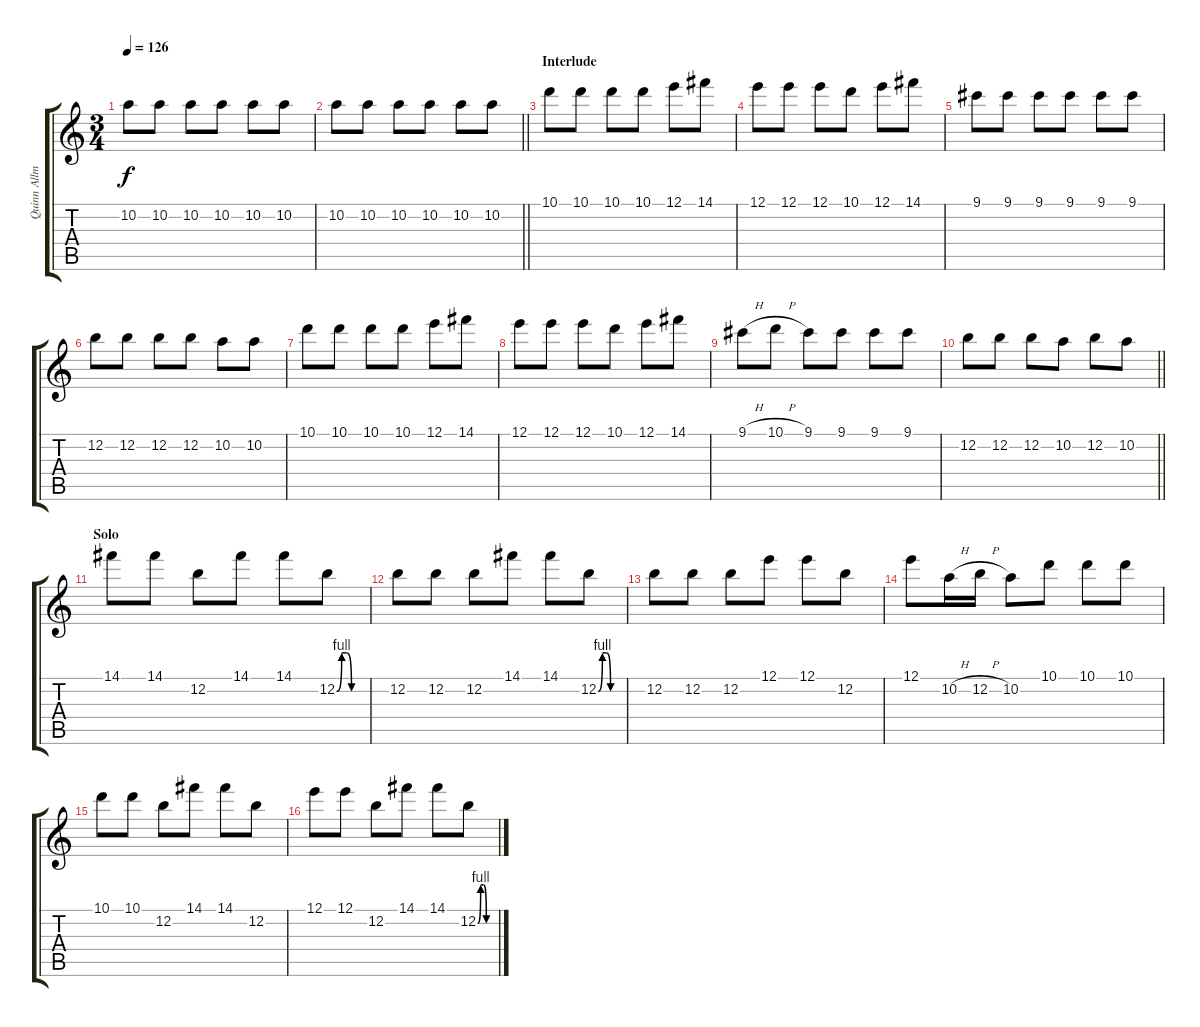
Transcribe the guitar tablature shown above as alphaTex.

\track ("Quinn Allman [Extra Guitar]" "Quinn Allm") {instrument distortionguitar}
\staff {score tabs}
\tuning (E4 B3 G3 D3 A2 D2) {hide}
\ts (3 4)
\tempo 126
\clef g2
\ks c
10.2.8{dy f} 10.2.8 10.2.8 10.2.8 10.2.8 10.2.8 |
\barLineRight lightlight
10.2.8 10.2.8 10.2.8 10.2.8 10.2.8 10.2.8 |
\section ("" "Interlude")
10.1.8{instrument overdrivenguitar} 10.1.8 10.1.8 10.1.8 12.1.8 14.1.8 |
12.1.8 12.1.8 12.1.8 10.1.8 12.1.8 14.1.8 |
9.1.8 9.1.8 9.1.8 9.1.8 9.1.8 9.1.8 |
12.2.8 12.2.8 12.2.8 12.2.8 10.2.8 10.2.8 |
10.1.8 10.1.8 10.1.8 10.1.8 12.1.8 14.1.8 |
12.1.8 12.1.8 12.1.8 10.1.8 12.1.8 14.1.8 |
9.1{h}.8 10.1{h}.8 9.1.8 9.1.8 9.1.8 9.1.8 |
\barLineRight lightlight
12.2.8 12.2.8 12.2.8 10.2.8 12.2.8 10.2.8 |
\section ("" "Solo")
14.1.8 14.1.8 12.2.8 14.1.8 14.1.8 12.2{be (custom 0 0 10 4 20 4 30 0 60 0)}.8 |
12.2.8 12.2.8 12.2.8 14.1.8 14.1.8 12.2{be (custom 0 0 10 4 20 4 30 0 60 0)}.8 |
12.2.8 12.2.8 12.2.8 12.1.8 12.1.8 12.2.8 |
12.1.8 10.2{h}.16 12.2{h}.16 10.2.8 10.1.8 10.1.8 10.1.8 |
10.1.8 10.1.8 12.2.8 14.1.8 14.1.8 12.2.8 |
12.1.8 12.1.8 12.2.8 14.1.8 14.1.8 12.2{be (custom 0 0 10 4 20 4 30 0 60 0)}.8
